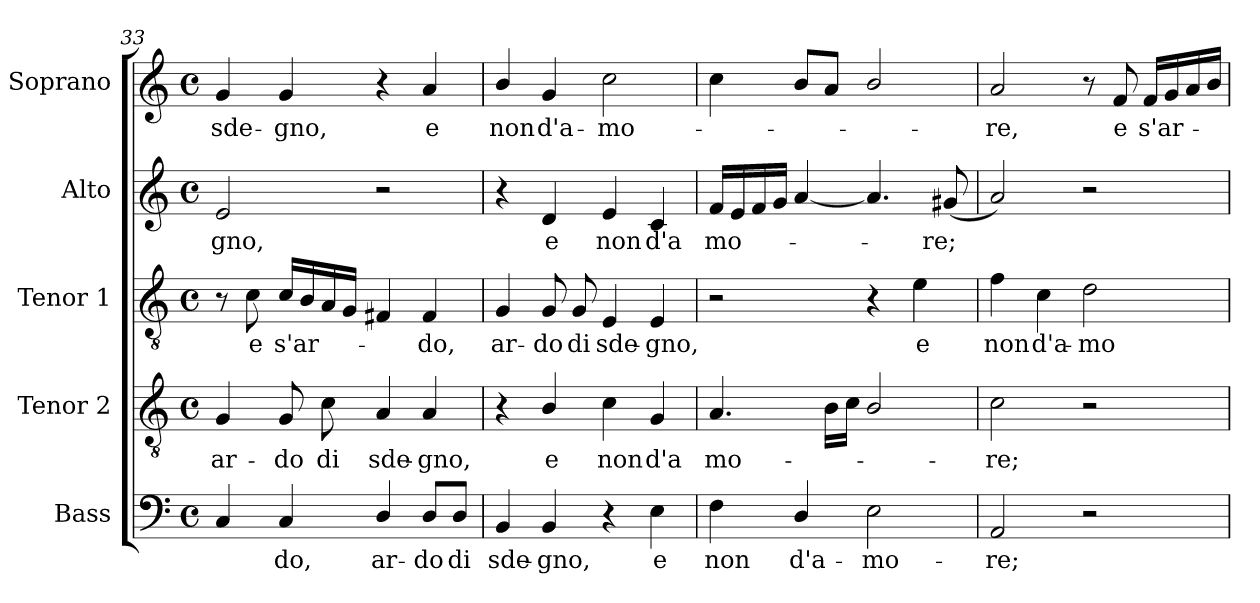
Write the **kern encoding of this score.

**kern	**text	**kern	**text	**kern	**text	**kern	**text	**kern	**text
*part5	*part5	*part4	*part4	*part3	*part3	*part2	*part2	*part1	*part1
*staff5	*staff5	*staff4	*staff4	*staff3	*staff3	*staff2	*staff2	*staff1	*staff1
*I"Bass	*	*I"Tenor 2	*	*I"Tenor 1	*	*I"Alto	*	*I"Soprano	*
*I'B.	*	*I'T2.	*	*I'T1.	*	*I'A.	*	*I'S.	*
*clefF4	*	*clefGv2	*	*clefGv2	*	*clefG2	*	*clefG2	*
*	*	*ITrd7c12	*	*ITrd7c12	*	*	*	*	*
*k[]	*	*k[]	*	*k[]	*	*k[]	*	*k[]	*
*C:	*	*C:	*	*C:	*	*C:	*	*C:	*
*M4/4	*	*M4/4	*	*M4/4	*	*M4/4	*	*M4/4	*
*met(c)	*	*met(c)	*	*met(c)	*	*met(c)	*	*met(c)	*
=33	=33	=33	=33	=33	=33	=33	=33	=33	=33
!	!	!	!LO:LY:b:color=#000000	!	!	!	!	!	!
!	!	!	!	!	!	!	!LO:LY:b:color=#000000	!	!
!	!	!	!	!	!	!	!	!	!LO:LY:b:color=#000000
4Ci/	.	4GGi/	ar-	8r	.	2ei/	-gno,	4gi/	sde-
!	!	!	!	!	!LO:LY:b:color=#000000	!	!	!	!
.	.	.	.	8Ci\	e	.	.	.	.
!	!LO:LY:b:color=#000000	!	!	!	!	!	!	!	!
!	!	!	!LO:LY:b:color=#000000	!	!	!	!	!	!
!	!	!	!	!	!LO:LY:b:color=#000000	!	!	!	!
!	!	!	!	!	!	!	!	!	!LO:LY:b:color=#000000
4Ci/	-do,	8GGi/	-do	16Ci/LL	s'ar-	.	.	4gi/	-gno,
.	.	.	.	16BBi/	.	.	.	.	.
!	!	!	!LO:LY:b:color=#000000	!	!	!	!	!	!
.	.	8Ci\	di	16AAi/	.	.	.	.	.
.	.	.	.	16GGi/JJ	.	.	.	.	.
!	!LO:LY:b:color=#000000	!	!	!	!	!	!	!	!
!	!	!	!LO:LY:b:color=#000000	!	!	!	!	!	!
4Di/	ar-	4AAi/	sde-	4FF#Xi/	.	2r	.	4r	.
!	!LO:LY:b:color=#000000	!	!	!	!	!	!	!	!
!	!	!	!LO:LY:b:color=#000000	!	!	!	!	!	!
!	!	!	!	!	!LO:LY:b:color=#000000	!	!	!	!
!	!	!	!	!	!	!	!	!	!LO:LY:b:color=#000000
8Di/L	-do	4AAi/	-gno,	4FF#i/	-do,	.	.	4ai/	e
!	!LO:LY:b:color=#000000	!	!	!	!	!	!	!	!
8Di/J	di	.	.	.	.	.	.	.	.
=34	=34	=34	=34	=34	=34	=34	=34	=34	=34
!	!LO:LY:b:color=#000000	!	!	!	!	!	!	!	!
!	!	!	!	!	!LO:LY:b:color=#000000	!	!	!	!
!	!	!	!	!	!	!	!	!	!LO:LY:b:color=#000000
4BBi/	sde-	4r	.	4GGi/	ar-	4r	.	4bi/	non
!	!LO:LY:b:color=#000000	!	!	!	!	!	!	!	!
!	!	!	!LO:LY:b:color=#000000	!	!	!	!	!	!
!	!	!	!	!	!LO:LY:b:color=#000000	!	!	!	!
!	!	!	!	!	!	!	!LO:LY:b:color=#000000	!	!
!	!	!	!	!	!	!	!	!	!LO:LY:b:color=#000000
4BBi/	-gno,	4BBi/	e	8GGi/	-do	4di/	e	4gi/	d'a-
!	!	!	!	!	!LO:LY:b:color=#000000	!	!	!	!
.	.	.	.	8GGi/	di	.	.	.	.
!	!	!	!LO:LY:b:color=#000000	!	!	!	!	!	!
!	!	!	!	!	!LO:LY:b:color=#000000	!	!	!	!
!	!	!	!	!	!	!	!LO:LY:b:color=#000000	!	!
!	!	!	!	!	!	!	!	!	!LO:LY:b:color=#000000
4r	.	4Ci\	non	4EEi/	sde-	4ei/	non	2cci\	-mo-
!	!LO:LY:b:color=#000000	!	!	!	!	!	!	!	!
!	!	!	!LO:LY:b:color=#000000	!	!	!	!	!	!
!	!	!	!	!	!LO:LY:b:color=#000000	!	!	!	!
!	!	!	!	!	!	!	!LO:LY:b:color=#000000	!	!
4Ei\	e	4GGi/	d'a	4EEi/	-gno,	4ci/	d'a	.	.
!!LO:LB:g=z
=35	=35	=35	=35	=35	=35	=35	=35	=35	=35
!	!LO:LY:b:color=#000000	!	!	!	!	!	!	!	!
!	!	!	!LO:LY:b:color=#000000	!	!	!	!	!	!
!	!	!	!	!	!	!	!LO:LY:b:color=#000000	!	!
4Fi\	non	4.AAi/	mo-	2r	.	16fi/LL	mo-	4cci\	.
.	.	.	.	.	.	16ei/	.	.	.
.	.	.	.	.	.	16fi/	.	.	.
.	.	.	.	.	.	16gi/JJ	.	.	.
!	!LO:LY:b:color=#000000	!	!	!	!	!	!	!	!
4Di/	d'a-	.	.	.	.	[<4ai/	.	8bi/L	.
.	.	16BBi\LL	.	.	.	.	.	8ai/J	.
.	.	16Ci\JJ	.	.	.	.	.	.	.
!	!LO:LY:b:color=#000000	!	!	!	!	!	!	!	!
2Ei\	-mo-	2BBi/	.	4r	.	4.ai/]	.	2bi/	.
!	!	!	!	!	!LO:LY:b:color=#000000	!	!	!	!
.	.	.	.	4Ei\	e	.	.	.	.
!	!	!	!	!	!	!	!LO:LY:b:color=#000000	!	!
.	.	.	.	.	.	(8g#Xi/	-re;	.	.
=36	=36	=36	=36	=36	=36	=36	=36	=36	=36
!	!LO:LY:b:color=#000000	!	!	!	!	!	!	!	!
!	!	!	!LO:LY:b:color=#000000	!	!	!	!	!	!
!	!	!	!	!	!LO:LY:b:color=#000000	!	!	!	!
!	!	!	!	!	!	!	!	!	!LO:LY:b:color=#000000
2AAi/	-re;	2Ci\	-re;	4Fi\	non	2ai/)	.	2ai/	-re,
!	!	!	!	!	!LO:LY:b:color=#000000	!	!	!	!
.	.	.	.	4Ci\	d'a-	.	.	.	.
!	!	!	!	!	!LO:LY:b:color=#000000	!	!	!	!
2r	.	2r	.	2Di\	-mo-	2r	.	8r	.
!	!	!	!	!	!	!	!	!	!LO:LY:b:color=#000000
.	.	.	.	.	.	.	.	8fi/	e
!	!	!	!	!	!	!	!	!	!LO:LY:b:color=#000000
.	.	.	.	.	.	.	.	16fi/LL	s'ar-
.	.	.	.	.	.	.	.	16gi/	.
.	.	.	.	.	.	.	.	16ai/	.
.	.	.	.	.	.	.	.	16bi/JJ	.
=	=	=	=	=	=	=	=	=	=
*-	*-	*-	*-	*-	*-	*-	*-	*-	*-
